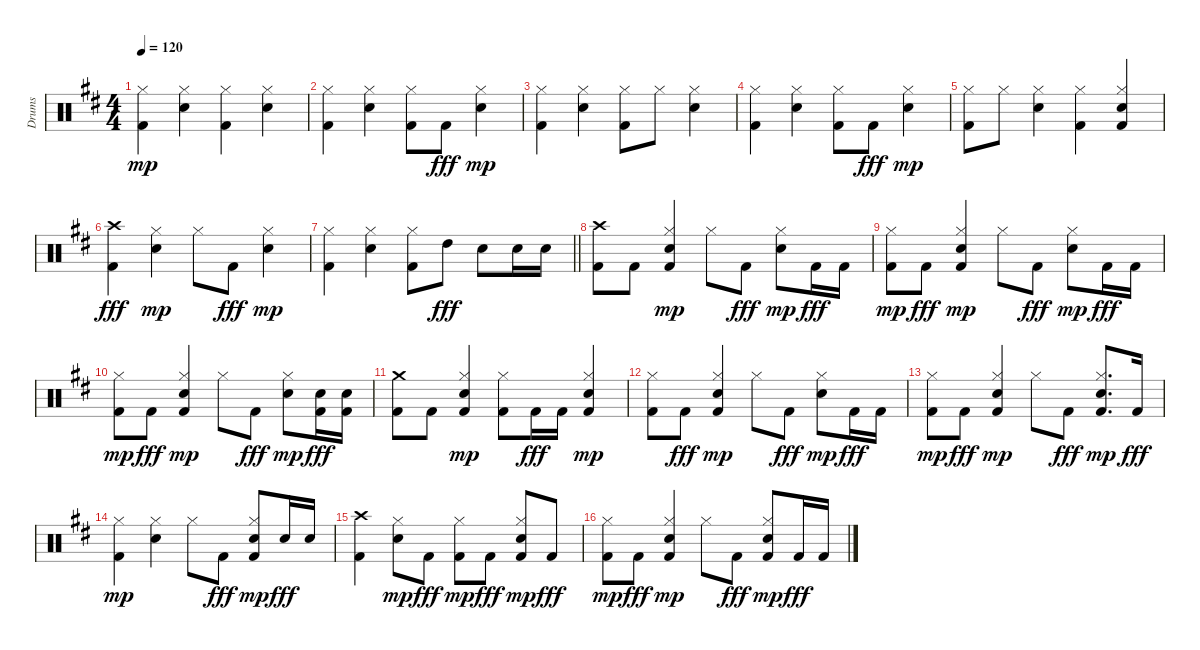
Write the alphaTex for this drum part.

\track ("Drums" "Drums") {instrument percussion}
\staff {score}
\articulation defaults
\ts (4 4)
\tempo 120
\clef neutral
\ks d
("Kick (hit) 2" "Hi-Hat (closed)").4{dy mp} ("Electric Snare (hit)" "Hi-Hat (closed)").4 ("Kick (hit) 2" "Hi-Hat (closed)").4 ("Electric Snare (hit)" "Hi-Hat (closed)").4 |
("Kick (hit) 2" "Hi-Hat (closed)").4 ("Electric Snare (hit)" "Hi-Hat (closed)").4 ("Kick (hit) 2" "Hi-Hat (closed)").8 "Kick (hit) 2".8{dy fff} ("Electric Snare (hit)" "Hi-Hat (closed)").4{dy mp} |
("Kick (hit) 2" "Hi-Hat (closed)").4 ("Electric Snare (hit)" "Hi-Hat (closed)").4 ("Kick (hit) 2" "Hi-Hat (closed)").8 "Hi-Hat (closed)".8 ("Electric Snare (hit)" "Hi-Hat (closed)").4 |
("Kick (hit) 2" "Hi-Hat (closed)").4 ("Electric Snare (hit)" "Hi-Hat (closed)").4 ("Kick (hit) 2" "Hi-Hat (closed)").8 "Kick (hit) 2".8{dy fff} ("Electric Snare (hit)" "Hi-Hat (closed)").4{dy mp} |
("Kick (hit) 2" "Hi-Hat (closed)").8 "Hi-Hat (closed)".8 ("Electric Snare (hit)" "Hi-Hat (closed)").4 ("Kick (hit) 2" "Hi-Hat (closed)").4 ("Kick (hit) 2" "Electric Snare (hit)" "Hi-Hat (closed)").4 |
("Kick (hit) 2" "Crash high (hit)").4{dy fff} ("Electric Snare (hit)" "Hi-Hat (closed)").4{dy mp} "Hi-Hat (closed)".8 "Kick (hit) 2".8{dy fff} ("Electric Snare (hit)" "Hi-Hat (closed)").4{dy mp} |
\barLineRight lightlight
("Kick (hit) 2" "Hi-Hat (closed)").4 ("Electric Snare (hit)" "Hi-Hat (closed)").4 ("Kick (hit) 2" "Hi-Hat (closed)").8 "High Tom (hit)".8{dy fff} "Electric Snare (hit)".8 "Electric Snare (hit)".16 "Electric Snare (hit)".16 |
("Kick (hit) 2" "Crash high (hit)").8 "Kick (hit) 2".8 ("Kick (hit) 2" "Electric Snare (hit)" "Hi-Hat (closed)").4{dy mp} "Hi-Hat (closed)".8 "Kick (hit) 2".8{dy fff} ("Electric Snare (hit)" "Hi-Hat (closed)").8{dy mp} "Kick (hit) 2".16{dy fff} "Kick (hit) 2".16 |
("Kick (hit) 2" "Hi-Hat (closed)").8{dy mp} "Kick (hit) 2".8{dy fff} ("Kick (hit) 2" "Electric Snare (hit)" "Hi-Hat (closed)").4{dy mp} "Hi-Hat (closed)".8 "Kick (hit) 2".8{dy fff} ("Electric Snare (hit)" "Hi-Hat (closed)").8{dy mp} "Kick (hit) 2".16{dy fff} "Kick (hit) 2".16 |
("Kick (hit) 2" "Hi-Hat (closed)").8{dy mp} "Kick (hit) 2".8{dy fff} ("Kick (hit) 2" "Electric Snare (hit)" "Hi-Hat (closed)").4{dy mp} "Hi-Hat (closed)".8 "Kick (hit) 2".8{dy fff} ("Electric Snare (hit)" "Hi-Hat (closed)").8{dy mp} ("Kick (hit) 2" "Electric Snare (hit)").16{dy fff} ("Kick (hit) 2" "Electric Snare (hit)").16 |
("Kick (hit) 2" "Crash medium (hit)").8 "Kick (hit) 2".8 ("Kick (hit) 2" "Electric Snare (hit)" "Hi-Hat (closed)").4{dy mp} ("Kick (hit) 2" "Hi-Hat (closed)").8 "Kick (hit) 2".16{dy fff} "Kick (hit) 2".16 ("Kick (hit) 2" "Electric Snare (hit)" "Hi-Hat (closed)").4{dy mp} |
("Kick (hit) 2" "Hi-Hat (closed)").8 "Kick (hit) 2".8{dy fff} ("Kick (hit) 2" "Electric Snare (hit)" "Hi-Hat (closed)").4{dy mp} "Hi-Hat (closed)".8 "Kick (hit) 2".8{dy fff} ("Electric Snare (hit)" "Hi-Hat (closed)").8{dy mp} "Kick (hit) 2".16{dy fff} "Kick (hit) 2".16 |
("Kick (hit) 2" "Hi-Hat (closed)").8{dy mp} "Kick (hit) 2".8{dy fff} ("Kick (hit) 2" "Electric Snare (hit)" "Hi-Hat (closed)").4{dy mp} "Hi-Hat (closed)".8 "Kick (hit) 2".8{dy fff} ("Kick (hit) 2" "Electric Snare (hit)" "Hi-Hat (closed)").8{d dy mp} "Kick (hit) 2".16{dy fff} |
("Kick (hit) 2" "Hi-Hat (closed)").4{dy mp} ("Electric Snare (hit)" "Hi-Hat (closed)").4 "Hi-Hat (closed)".8 "Kick (hit) 2".8{dy fff} ("Kick (hit) 2" "Electric Snare (hit)" "Hi-Hat (closed)").8{dy mp} "Electric Snare (hit)".16{dy fff} "Electric Snare (hit)".16 |
("Kick (hit) 2" "Crash high (hit)").4 ("Electric Snare (hit)" "Hi-Hat (closed)").8{dy mp} "Kick (hit) 2".8{dy fff} ("Kick (hit) 2" "Hi-Hat (closed)").8{dy mp} "Kick (hit) 2".8{dy fff} ("Kick (hit) 2" "Electric Snare (hit)" "Hi-Hat (closed)").8{dy mp} "Kick (hit) 2".8{dy fff} |
("Kick (hit) 2" "Hi-Hat (closed)").8{dy mp} "Kick (hit) 2".8{dy fff} ("Kick (hit) 2" "Electric Snare (hit)" "Hi-Hat (closed)").4{dy mp} "Hi-Hat (closed)".8 "Kick (hit) 2".8{dy fff} ("Kick (hit) 2" "Electric Snare (hit)" "Hi-Hat (closed)").8{dy mp} "Kick (hit) 2".16{dy fff} "Kick (hit) 2".16
